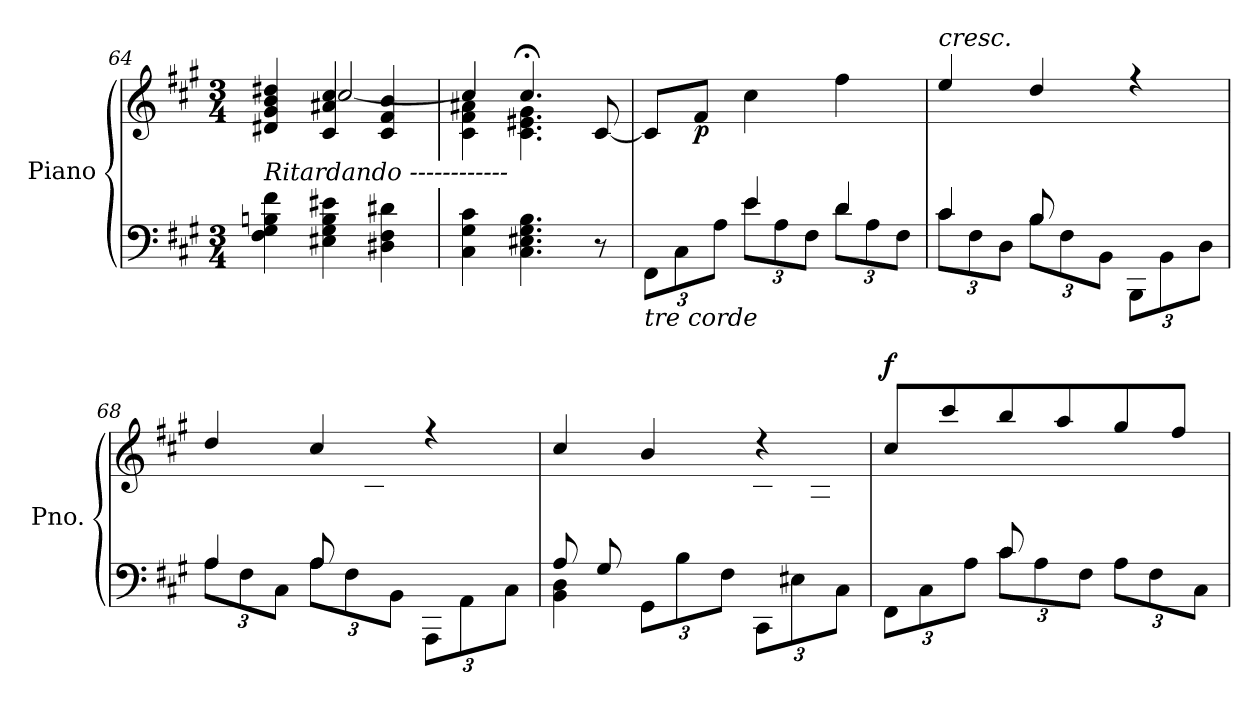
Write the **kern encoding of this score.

**kern	**kern	**dynam
*part1	*part1	*part1
*staff2	*staff1	*staff1/2
*I"Piano	*	*
*I'Pno.	*	*
*clefF4	*clefG2	*
*k[f#c#g#]	*k[f#c#g#]	*
*M3/4	*M3/4	*
*MM50	*MM50	*
=64	=64	=64
*	*^	*
!	!LO:TX:b:i:t=Ritardando ------------	!	!
4F#\ 4G#\ 4Bn\ 4f#\	4d#X/ 4g#/ 4b/ 4dd#X/	4ryy	.
4E#X\ 4G#\ 4B\ 4e#X\	4c#/ 4a#X/ 4cc#/	[2cc#/	.
4D#X\ 4F#\ 4d#X\	4c#/ 4f#/ 4b/	.	.
=65	=65	=65	=65
4C#\ 4G#\ 4c#\	4cc#/]	4c#\ 4f#\ 4a#X\	.
4.C#\ 4.E#X\ 4.G#\ 4.B\	4.cc#;</	4.c#\ 4.e#X\ 4.g#\	.
8r	[8c#/	8ryy	.
*	*v	*v	*
=66	=66	=66
*Xbrackettup	*	*
*	*MM72	*
*^	*^	*
!	!	!LO:TX:a:i:t=in tempo	!	!
!LO:TX:b:i:t=tre corde	!	!	!	!
*	*	*v	*v	*
12FF#\L	4ryy	8c#/L]	.
12C#\	.	.	.
!	!	!	!LO:DY:b
.	.	8f#/J	p
12A\J	.	.	.
12e\L	4e/	4cc#\	.
12A\	.	.	.
12F#\J	.	.	.
12d\L	4d/	4ff#\	.
12A\	.	.	.
12F#\J	.	.	.
!!LO:LB:g=z
=67	=67	=67	=67
*	*^	*^	*
!	!	!	!LO:TX:a:i:t=cresc.	!	!
4ryy	12c#\L	4c#/	4ee/	4.ryy	.
.	12F#\	.	.	.	.
.	12D\J	.	.	.	.
8B/L	12B\L	4B/	4dd/	.	.
.	12F#\	.	.	.	.
4.ryy	.	.	.	8d\	.
.	12BB\J	.	.	.	.
.	12BBB\L	4ryy	4r	8a\	.
.	12BB\	.	.	.	.
.	.	.	.	8g#\J	.
.	12D\J	.	.	.	.
=68	=68	=68	=68	=68	=68
4ryy	12A\L	4A/	4dd/	4.ryy	.
.	12F#\	.	.	.	.
.	12C#\J	.	.	.	.
8A/L	12A\L	4A/	4cc#/	.	.
.	12F#\	.	.	.	.
4.ryy	.	.	.	8c#\	.
.	12BB\J	.	.	.	.
.	12AAA\L	4ryy	4r	8g#\	.
.	12AA\	.	.	.	.
.	.	.	.	8f#\J	.
.	12C#\J	.	.	.	.
*	*v	*v	*	*	*
=69	=69	=69	=69	=69
8A/L	4BB\ 4D\	4cc#/	4ryy	.
8G#/	.	.	.	.
2ryy	12GG#\L	4b/	8e\	.
.	12B\	.	.	.
.	.	.	8d\	.
.	12F#\J	.	.	.
.	12CC#\L	4r	8B\	.
.	12E#X\	.	.	.
.	.	.	8G#\J	.
.	12C#\J	.	.	.
=70	=70	=70	=70	=70
!	!	!	!	!LO:DY:a
4ryy	12FF#\L	8cc#/L	4.ryy	f
.	12C#\	.	.	.
.	.	8ccc#/	.	.
.	12A\J	.	.	.
8c#/L	12c#\L	8bb/	.	.
.	12A\	.	.	.
4.ryy	.	8aa/	8cc#\	.
.	12F#\J	.	.	.
.	12A\L	8gg#/	8b\	.
.	12F#\	.	.	.
.	.	8ff#/J	8a\J	.
.	12C#\J	.	.	.
*v	*v	*	*	*
*	*v	*v	*
=	=	=
*-	*-	*-
